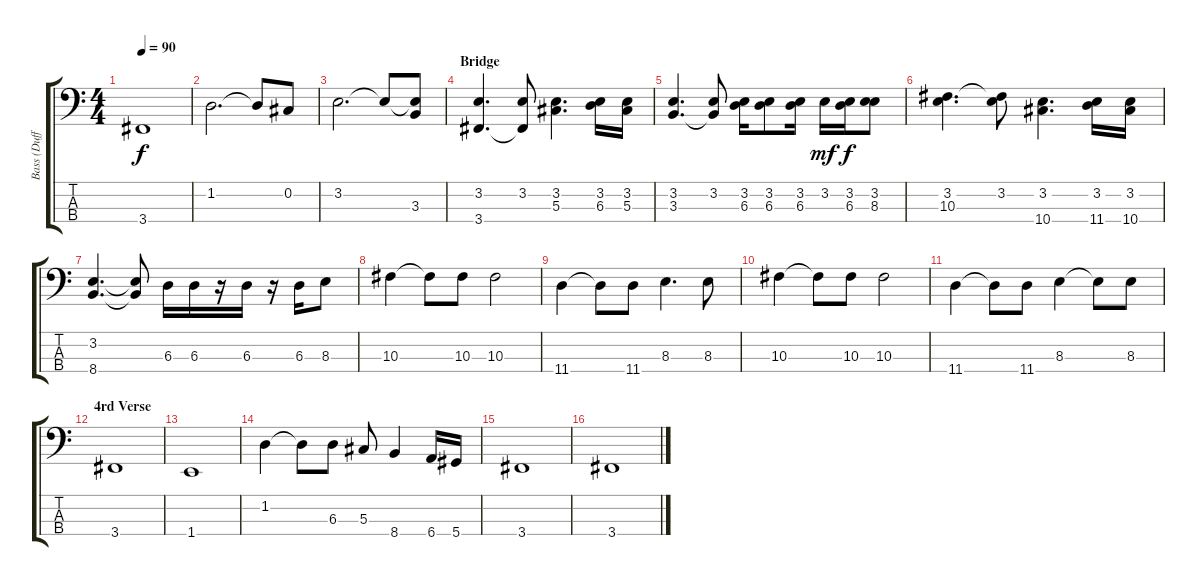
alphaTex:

\track ("Bass (Duff)" "Bass (Duff") {instrument electricbasspick}
\staff {score tabs}
\tuning (Gb2 Db2 Ab1 Eb1) {hide}
\ts (4 4)
\tempo 90
\clef f4
\ks c
3.4.1{dy f} |
1.2.2{d} 1.2{t}.8 0.2.8 |
3.2.2{d} 3.2{t}.8 (3.2{t} 3.3).8 |
\section ("" "Bridge")
(3.2 3.4).4{d} (3.2 3.4{t}).8 (3.2 5.3).4{d} (3.2 6.3).16 (3.2 5.3).16 |
(3.2 3.3).4{d} (3.2 3.3{t}).8 (3.2 6.3).16 (3.2 6.3).8 (3.2 6.3).16 3.2.16{dy mf} (3.2 6.3).16{dy f} (3.2 8.3).8 |
(3.2 10.3).4{d} (3.2 10.3{t}).8 (3.2 10.4).4{d} (3.2 11.4).16 (3.2 10.4).16 |
(3.2 8.4).4{d} (3.2{t} 8.4{t}).8 6.3.16 6.3.16 r.16 6.3.16 r.16 6.3.16 8.3.8 |
10.3.4 10.3{t}.8 10.3.8 10.3.2 |
11.4.4 11.4{t}.8 11.4.8 8.3.4{d} 8.3.8 |
10.3.4 10.3{t}.8 10.3.8 10.3.2 |
11.4.4 11.4{t}.8 11.4.8 8.3.4 8.3{t}.8 8.3.8 |
\section ("" "4rd Verse")
3.4.1 |
1.4.1 |
1.2.4 1.2{t}.8 6.3.8 5.3.8 8.4.4 6.4.16 5.4.16 |
3.4.1 |
3.4.1
